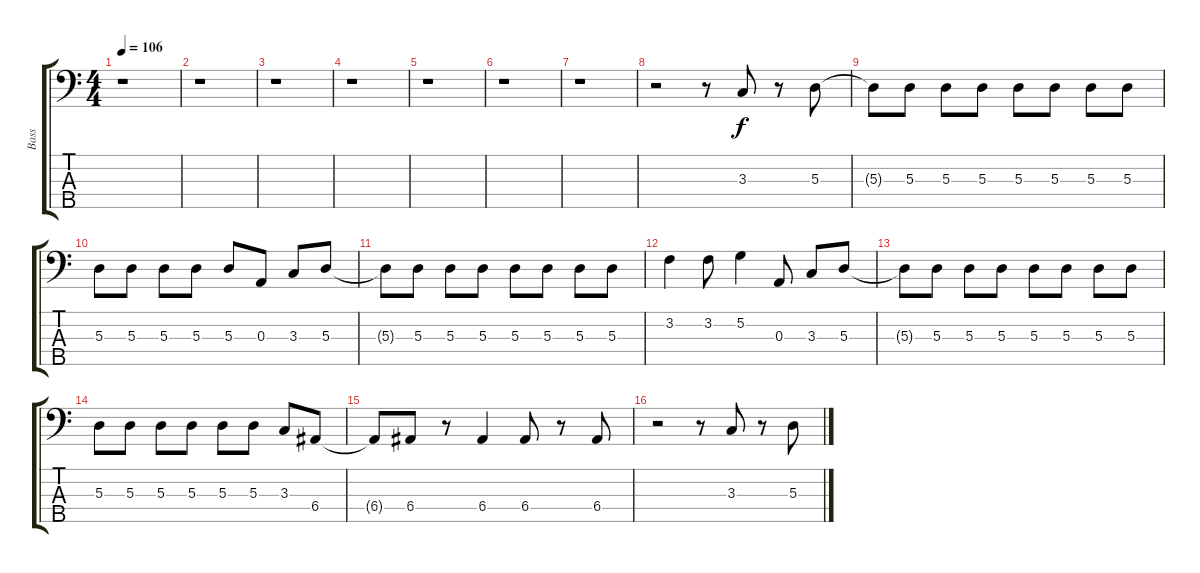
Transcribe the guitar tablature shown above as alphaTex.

\track ("Bass" "Bass") {instrument electricbasspick}
\staff {score tabs}
\tuning (G2 D2 A1 E1 B0) {hide}
\ts (4 4)
\tempo 106
\clef f4
\ks c
r.1{dy f instrument electricbasspick} |
r.1 |
r.1 |
r.1 |
r.1 |
r.1 |
r.1 |
r.2 r.8 3.3.8 r.8 5.3.8 |
5.3{t}.8 5.3.8 5.3.8 5.3.8 5.3.8 5.3.8 5.3.8 5.3.8 |
5.3.8 5.3.8 5.3.8 5.3.8 5.3.8 0.3.8 3.3.8 5.3.8 |
5.3{t}.8 5.3.8 5.3.8 5.3.8 5.3.8 5.3.8 5.3.8 5.3.8 |
3.2.4 3.2.8 5.2.4 0.3.8 3.3.8 5.3.8 |
5.3{t}.8 5.3.8 5.3.8 5.3.8 5.3.8 5.3.8 5.3.8 5.3.8 |
5.3.8 5.3.8 5.3.8 5.3.8 5.3.8 5.3.8 3.3.8 6.4.8 |
6.4{t}.8 6.4.8 r.8 6.4.4 6.4.8 r.8 6.4.8 |
r.2 r.8 3.3.8 r.8 5.3.8
